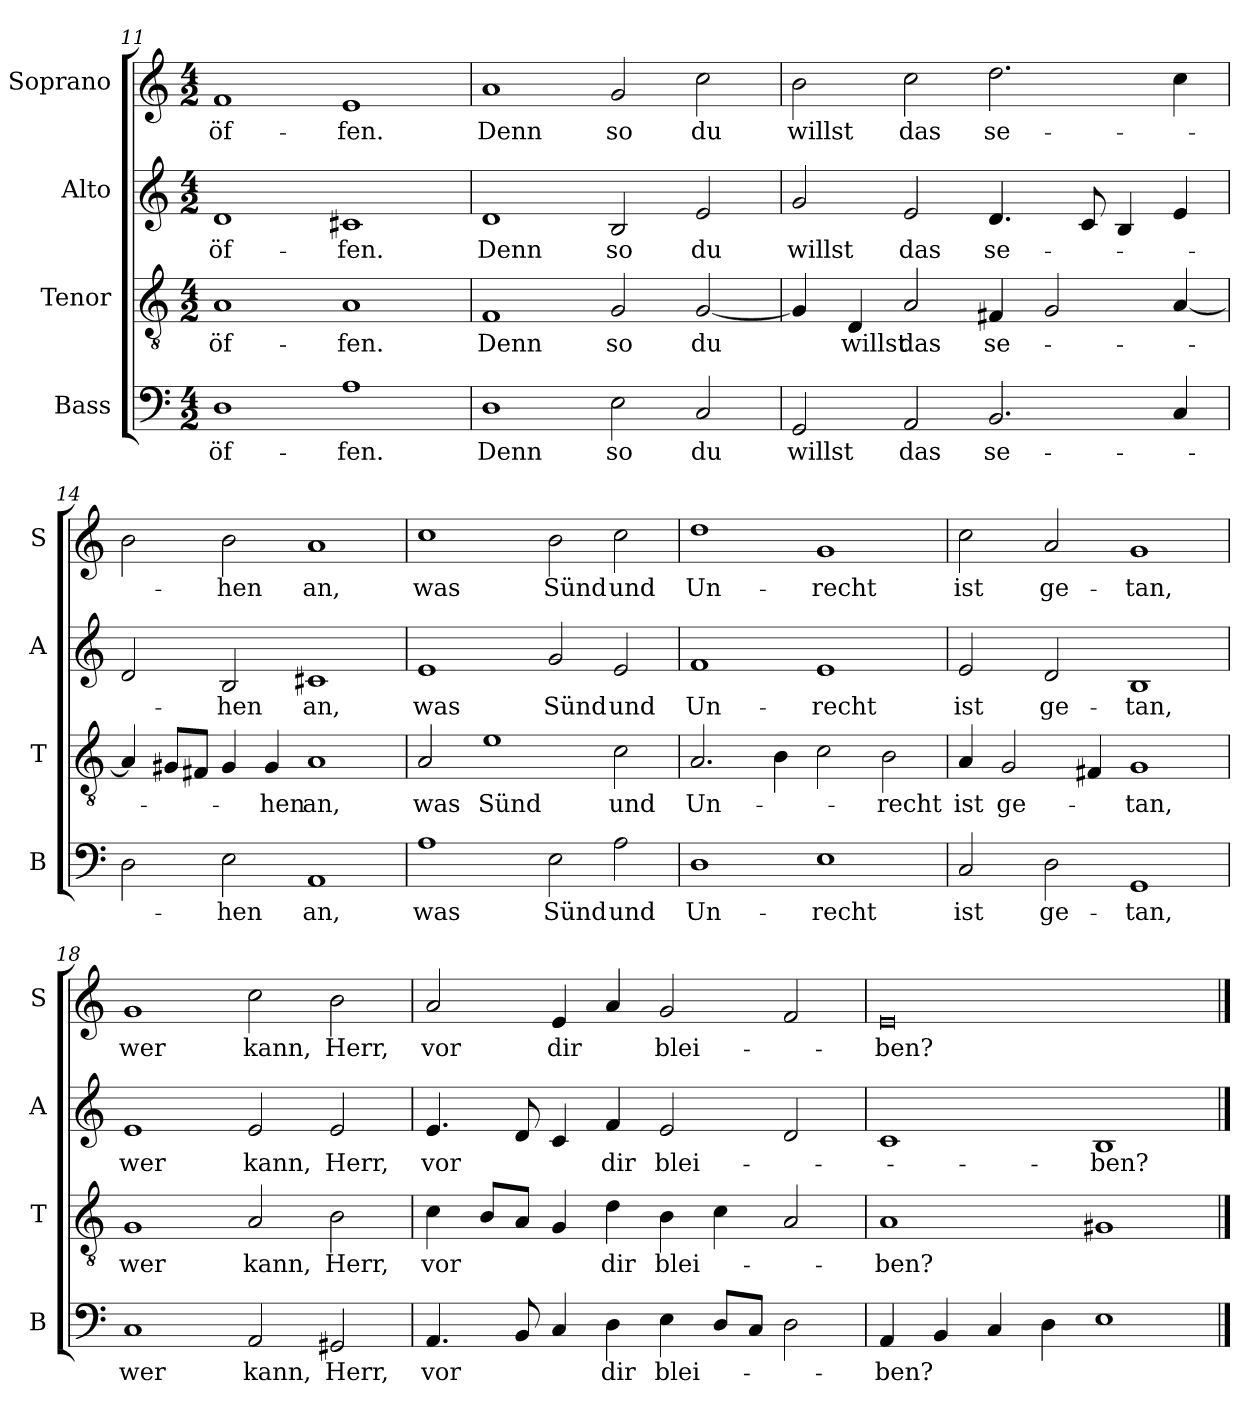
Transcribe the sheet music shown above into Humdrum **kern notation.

**kern	**text	**kern	**text	**kern	**text	**kern	**text
*part4	*part4	*part3	*part3	*part2	*part2	*part1	*part1
*staff4	*staff4	*staff3	*staff3	*staff2	*staff2	*staff1	*staff1
*I"Bass	*	*I"Tenor	*	*I"Alto	*	*I"Soprano	*
*I'B	*	*I'T	*	*I'A	*	*I'S	*
*clefF4	*	*clefGv2	*	*clefG2	*	*clefG2	*
*k[]	*	*k[]	*	*k[]	*	*k[]	*
*C:	*	*C:	*	*C:	*	*C:	*
*M4/2	*	*M4/2	*	*M4/2	*	*M4/2	*
=11	=11	=11	=11	=11	=11	=11	=11
!	!LO:LY:b	!	!LO:LY:b	!	!LO:LY:b	!	!LO:LY:b
1D	öf-	1A	öf-	1d	öf-	1f	öf-
!	!LO:LY:b	!	!LO:LY:b	!	!LO:LY:b	!	!LO:LY:b
1A	-fen.	1A	-fen.	1c#X	-fen.	1e	-fen.
=12	=12	=12	=12	=12	=12	=12	=12
!	!LO:LY:b	!	!LO:LY:b	!	!LO:LY:b	!	!LO:LY:b
1D	Denn	1F	Denn	1d	Denn	1a	Denn
!	!LO:LY:b	!	!LO:LY:b	!	!LO:LY:b	!	!LO:LY:b
2E\	so	2G/	so	2B/	so	2g/	so
!	!LO:LY:b	!	!LO:LY:b	!	!LO:LY:b	!	!LO:LY:b
2C/	du	[2G/	du	2e/	du	2cc\	du
!!LO:PB:g=z
=13	=13	=13	=13	=13	=13	=13	=13
!	!LO:LY:b	!	!	!	!LO:LY:b	!	!LO:LY:b
2GG/	willst	4G/]	.	2g/	willst	2b\	willst
!	!	!	!LO:LY:b	!	!	!	!
.	.	4D/	willst	.	.	.	.
!	!LO:LY:b	!	!LO:LY:b	!	!LO:LY:b	!	!LO:LY:b
2AA/	das	2A/	das	2e/	das	2cc\	das
!	!LO:LY:b	!	!LO:LY:b	!	!LO:LY:b	!	!LO:LY:b
2.BB/	se-	4F#X/	se-	4.d/	se-	2.dd\	se-
.	.	2G/	.	.	.	.	.
.	.	.	.	8c/	.	.	.
.	.	.	.	4B/	.	.	.
4C/	.	[4A/	.	4e/	.	4cc\	.
=14	=14	=14	=14	=14	=14	=14	=14
2D\	.	4A/]	.	2d/	.	2b\	.
.	.	8G#X/L	.	.	.	.	.
.	.	8F#X/J	.	.	.	.	.
!	!LO:LY:b	!	!	!	!LO:LY:b	!	!LO:LY:b
2E\	-hen	4G#/	.	2B/	-hen	2b\	-hen
!	!	!	!LO:LY:b	!	!	!	!
.	.	4G#/	-hen	.	.	.	.
!	!LO:LY:b	!	!LO:LY:b	!	!LO:LY:b	!	!LO:LY:b
1AA	an,	1A	an,	1c#X	an,	1a	an,
=15	=15	=15	=15	=15	=15	=15	=15
!	!LO:LY:b	!	!LO:LY:b	!	!LO:LY:b	!	!LO:LY:b
1A	was	2A/	was	1e	was	1cc	was
!	!	!	!LO:LY:b	!	!	!	!
.	.	1e	Sünd	.	.	.	.
!	!LO:LY:b	!	!	!	!LO:LY:b	!	!LO:LY:b
2E\	Sünd	.	.	2g/	Sünd	2b\	Sünd
!	!LO:LY:b	!	!LO:LY:b	!	!LO:LY:b	!	!LO:LY:b
2A\	und	2c\	und	2e/	und	2cc\	und
=16	=16	=16	=16	=16	=16	=16	=16
!	!LO:LY:b	!	!LO:LY:b	!	!LO:LY:b	!	!LO:LY:b
1D	Un-	2.A/	Un-	1f	Un-	1dd	Un-
.	.	4B\	.	.	.	.	.
!	!LO:LY:b	!	!	!	!LO:LY:b	!	!LO:LY:b
1E	-recht	2c\	.	1e	-recht	1g	-recht
!	!	!	!LO:LY:b	!	!	!	!
.	.	2B\	-recht	.	.	.	.
!!LO:LB:g=z
=17	=17	=17	=17	=17	=17	=17	=17
!	!LO:LY:b	!	!LO:LY:b	!	!LO:LY:b	!	!LO:LY:b
2C/	ist	4A/	ist	2e/	ist	2cc\	ist
!	!	!	!LO:LY:b	!	!	!	!
.	.	2G/	ge-	.	.	.	.
!	!LO:LY:b	!	!	!	!LO:LY:b	!	!LO:LY:b
2D\	ge-	.	.	2d/	ge-	2a/	ge-
.	.	4F#X/	.	.	.	.	.
!	!LO:LY:b	!	!LO:LY:b	!	!LO:LY:b	!	!LO:LY:b
1GG	-tan,	1G	-tan,	1B	-tan,	1g	-tan,
=18	=18	=18	=18	=18	=18	=18	=18
!	!LO:LY:b	!	!LO:LY:b	!	!LO:LY:b	!	!LO:LY:b
1C	wer	1G	wer	1e	wer	1g	wer
!	!LO:LY:b	!	!LO:LY:b	!	!LO:LY:b	!	!LO:LY:b
2AA/	kann,	2A/	kann,	2e/	kann,	2cc\	kann,
!	!LO:LY:b	!	!LO:LY:b	!	!LO:LY:b	!	!LO:LY:b
2GG#X/	Herr,	2B\	Herr,	2e/	Herr,	2b\	Herr,
=19	=19	=19	=19	=19	=19	=19	=19
!	!LO:LY:b	!	!LO:LY:b	!	!LO:LY:b	!	!LO:LY:b
4.AA/	vor	4c\	vor	4.e/	vor	2a/	vor
.	.	8B/L	.	.	.	.	.
8BB/	.	8A/J	.	8d/	.	.	.
!	!	!	!	!	!	!	!LO:LY:b
4C/	.	4G/	.	4c/	.	4e/	dir
!	!LO:LY:b	!	!LO:LY:b	!	!LO:LY:b	!	!
4D\	dir	4d\	dir	4f/	dir	4a/	.
!	!LO:LY:b	!	!LO:LY:b	!	!LO:LY:b	!	!LO:LY:b
4E\	blei-	4B\	blei-	2e/	blei-	2g/	blei-
8D/L	.	4c\	.	.	.	.	.
8C/J	.	.	.	.	.	.	.
2D\	.	2A/	.	2d/	.	2f/	.
=20	=20	=20	=20	=20	=20	=20	=20
!	!LO:LY:b	!	!LO:LY:b	!	!	!	!LO:LY:b
4AA/	-ben?	1A	-ben?	1c	.	0e	-ben?
4BB/	.	.	.	.	.	.	.
4C/	.	.	.	.	.	.	.
4D\	.	.	.	.	.	.	.
!	!	!	!	!	!LO:LY:b	!	!
1E	.	1G#X	.	1B	-ben?	.	.
==	==	==	==	==	==	==	==
*-	*-	*-	*-	*-	*-	*-	*-
